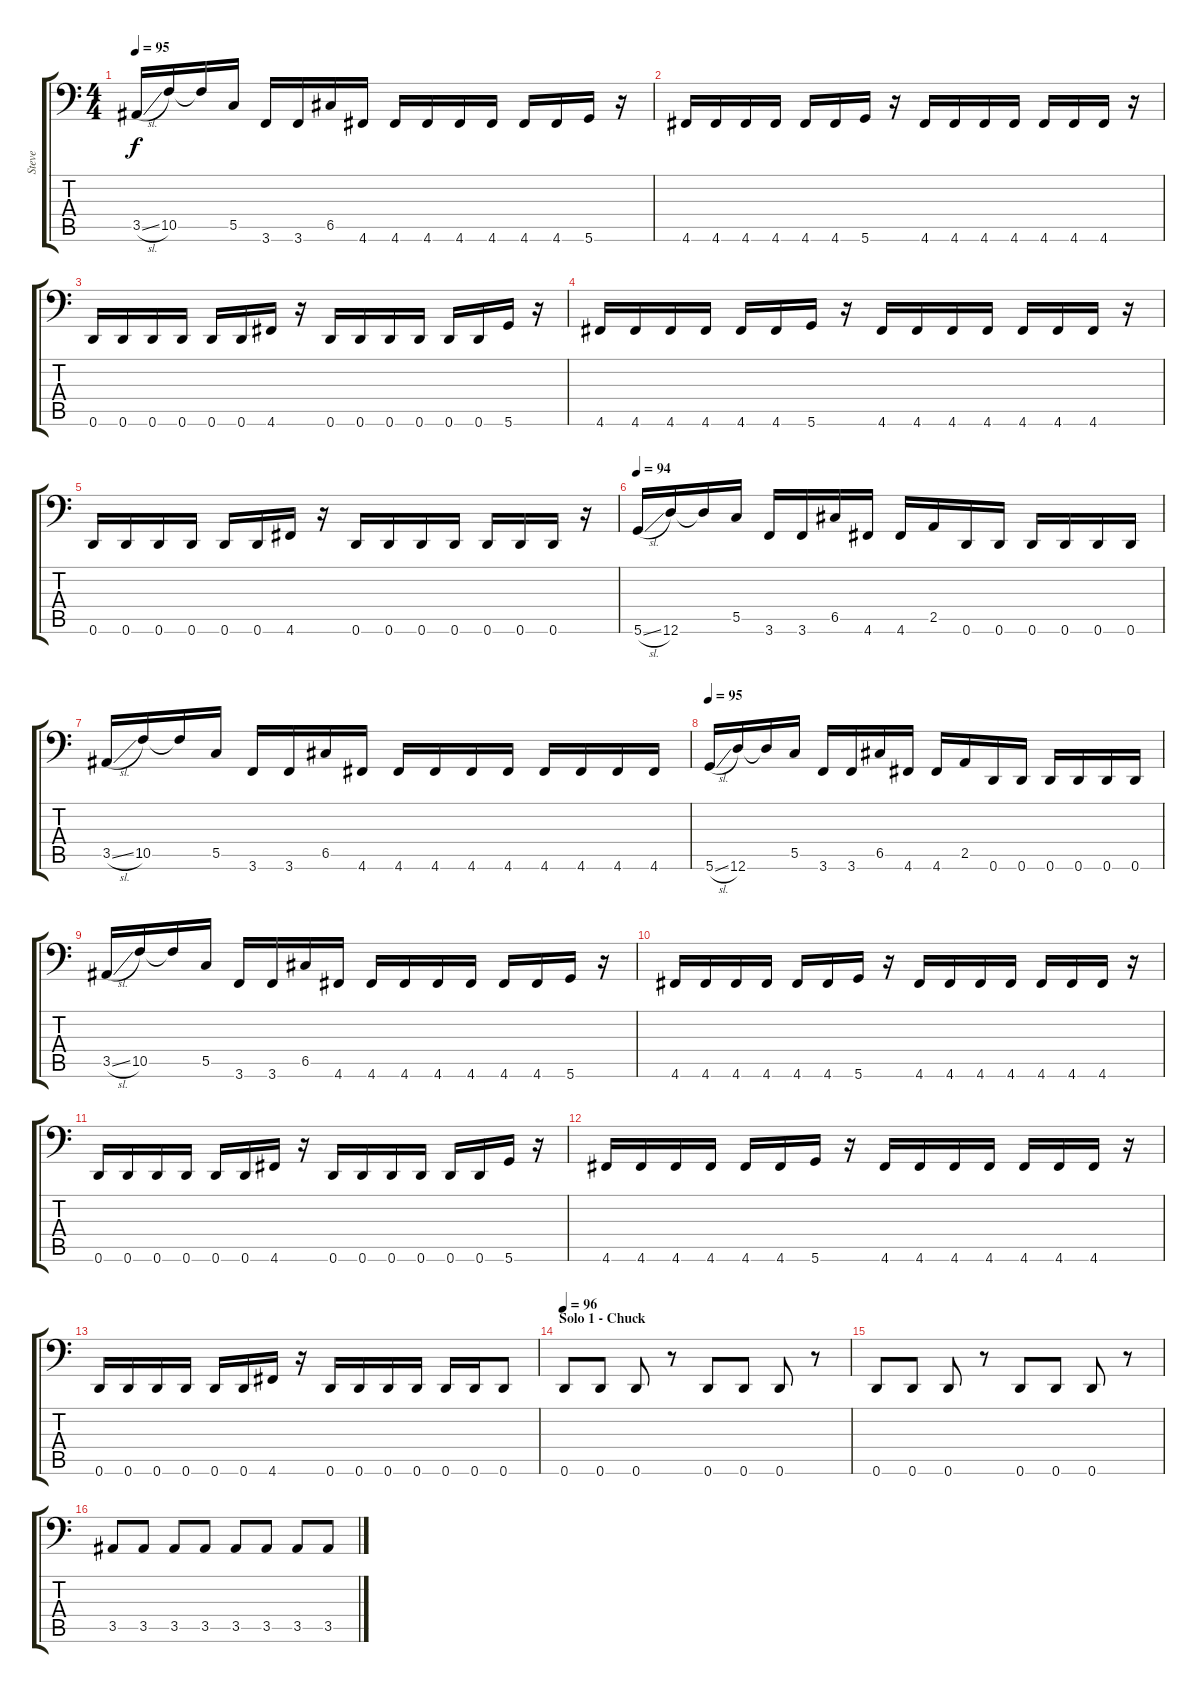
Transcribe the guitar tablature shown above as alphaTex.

\track ("Steve" "Steve") {instrument electricbassfinger}
\staff {score tabs}
\tuning (D3 A2 F2 C2 G1 D1) {hide}
\ts (4 4)
\tempo 95
\clef f4
\ks c
3.5{sl}.16{dy f} 10.5.16 10.5{t}.16 5.5.16 3.6.16 3.6.16 6.5.16 4.6.16 4.6.16 4.6.16 4.6.16 4.6.16 4.6.16 4.6.16 5.6.16 r.16 |
4.6.16 4.6.16 4.6.16 4.6.16 4.6.16 4.6.16 5.6.16 r.16 4.6.16 4.6.16 4.6.16 4.6.16 4.6.16 4.6.16 4.6.16 r.16 |
0.6.16 0.6.16 0.6.16 0.6.16 0.6.16 0.6.16 4.6.16 r.16 0.6.16 0.6.16 0.6.16 0.6.16 0.6.16 0.6.16 5.6.16 r.16 |
4.6.16 4.6.16 4.6.16 4.6.16 4.6.16 4.6.16 5.6.16 r.16 4.6.16 4.6.16 4.6.16 4.6.16 4.6.16 4.6.16 4.6.16 r.16 |
0.6.16 0.6.16 0.6.16 0.6.16 0.6.16 0.6.16 4.6.16 r.16 0.6.16 0.6.16 0.6.16 0.6.16 0.6.16 0.6.16 0.6.16 r.16 |
\tempo 94
5.6{sl}.16 12.6.16 12.6{t}.16 5.5.16 3.6.16 3.6.16 6.5.16 4.6.16 4.6.16 2.5.16 0.6.16 0.6.16 0.6.16 0.6.16 0.6.16 0.6.16 |
3.5{sl}.16 10.5.16 10.5{t}.16 5.5.16 3.6.16 3.6.16 6.5.16 4.6.16 4.6.16 4.6.16 4.6.16 4.6.16 4.6.16 4.6.16 4.6.16 4.6.16 |
\tempo 95
5.6{sl}.16 12.6.16 12.6{t}.16 5.5.16 3.6.16 3.6.16 6.5.16 4.6.16 4.6.16 2.5.16 0.6.16 0.6.16 0.6.16 0.6.16 0.6.16 0.6.16 |
3.5{sl}.16 10.5.16 10.5{t}.16 5.5.16 3.6.16 3.6.16 6.5.16 4.6.16 4.6.16 4.6.16 4.6.16 4.6.16 4.6.16 4.6.16 5.6.16 r.16 |
4.6.16 4.6.16 4.6.16 4.6.16 4.6.16 4.6.16 5.6.16 r.16 4.6.16 4.6.16 4.6.16 4.6.16 4.6.16 4.6.16 4.6.16 r.16 |
0.6.16 0.6.16 0.6.16 0.6.16 0.6.16 0.6.16 4.6.16 r.16 0.6.16 0.6.16 0.6.16 0.6.16 0.6.16 0.6.16 5.6.16 r.16 |
4.6.16 4.6.16 4.6.16 4.6.16 4.6.16 4.6.16 5.6.16 r.16 4.6.16 4.6.16 4.6.16 4.6.16 4.6.16 4.6.16 4.6.16 r.16 |
0.6.16 0.6.16 0.6.16 0.6.16 0.6.16 0.6.16 4.6.16 r.16 0.6.16 0.6.16 0.6.16 0.6.16 0.6.16 0.6.16 0.6.8 |
\section ("" "Solo 1 - Chuck")
\tempo 96
0.6.8 0.6.8 0.6.8 r.8 0.6.8 0.6.8 0.6.8 r.8 |
0.6.8 0.6.8 0.6.8 r.8 0.6.8 0.6.8 0.6.8 r.8 |
3.5.8 3.5.8 3.5.8 3.5.8 3.5.8 3.5.8 3.5.8 3.5.8
